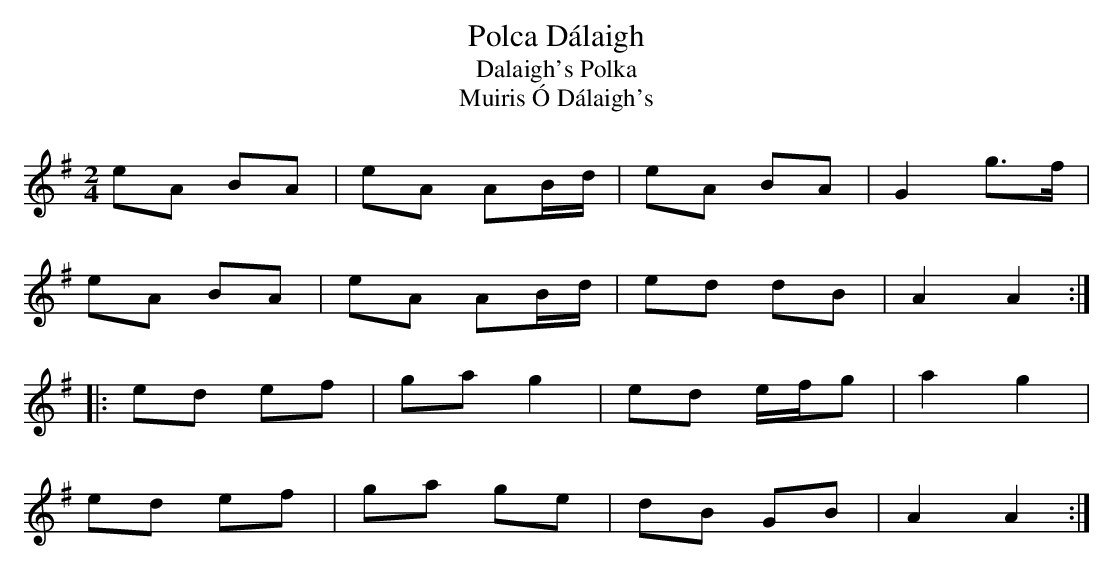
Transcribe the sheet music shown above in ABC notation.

X:1
T:Polca D\'alaigh
T:Dalaigh's Polka
T:Muiris \'O D\'alaigh's
M:2/4
L:1/8
K:Ador
eA BA | eA AB/d/ | eA BA | G2 g>f |
eA BA | eA AB/d/ | ed dB | A2 A2 :|
|: ed ef | ga g2 | ed e/f/g | a2 g2 |
ed ef | ga ge | dB GB | A2 A2 :|
